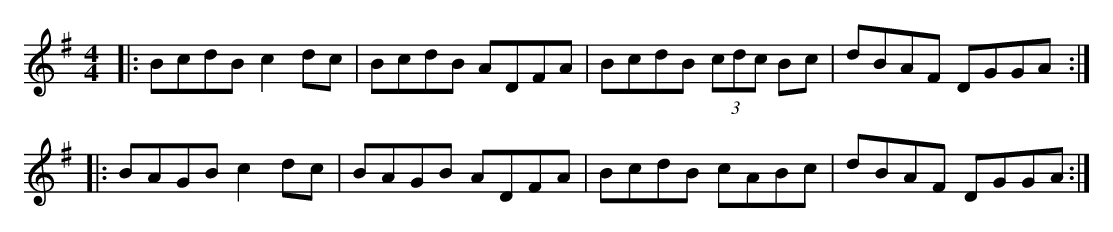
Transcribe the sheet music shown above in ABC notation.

X:1
M:4/4
K:G
|:BcdB c2 dc|BcdB ADFA|BcdB (3cdc Bc|dBAF DGGA:|
|:BAGB c2 dc|BAGB ADFA|BcdB cABc|dBAF DGGA:|
